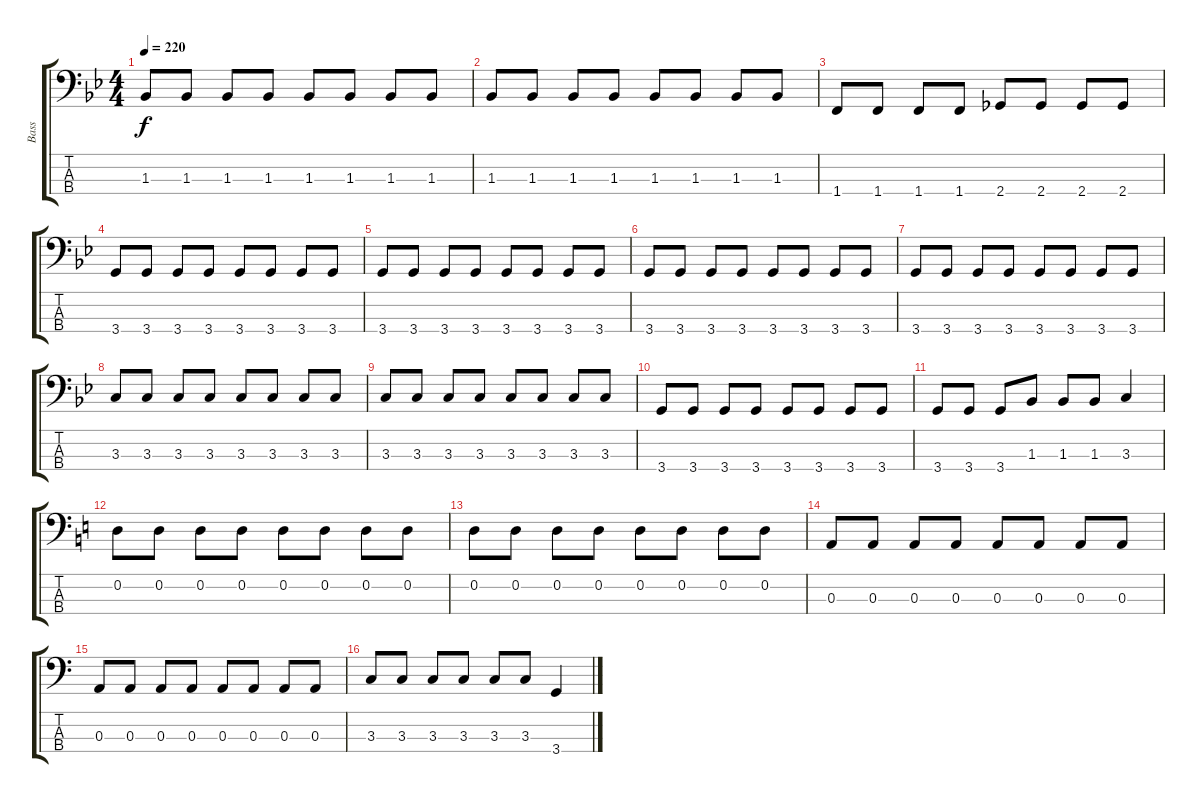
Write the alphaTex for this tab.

\track ("Bass" "Bass") {instrument electricbassfinger}
\staff {score tabs}
\tuning (G2 D2 A1 E1) {hide}
\ts (4 4)
\tempo 220
\clef f4
\ks gminor
1.3.8{dy f} 1.3.8 1.3.8 1.3.8 1.3.8 1.3.8 1.3.8 1.3.8 |
1.3.8 1.3.8 1.3.8 1.3.8 1.3.8 1.3.8 1.3.8 1.3.8 |
1.4.8 1.4.8 1.4.8 1.4.8 2.4.8 2.4.8 2.4.8 2.4.8 |
3.4.8 3.4.8 3.4.8 3.4.8 3.4.8 3.4.8 3.4.8 3.4.8 |
3.4.8 3.4.8 3.4.8 3.4.8 3.4.8 3.4.8 3.4.8 3.4.8 |
3.4.8 3.4.8 3.4.8 3.4.8 3.4.8 3.4.8 3.4.8 3.4.8 |
3.4.8 3.4.8 3.4.8 3.4.8 3.4.8 3.4.8 3.4.8 3.4.8 |
3.3.8 3.3.8 3.3.8 3.3.8 3.3.8 3.3.8 3.3.8 3.3.8 |
3.3.8 3.3.8 3.3.8 3.3.8 3.3.8 3.3.8 3.3.8 3.3.8 |
3.4.8 3.4.8 3.4.8 3.4.8 3.4.8 3.4.8 3.4.8 3.4.8 |
3.4.8 3.4.8 3.4.8 1.3.8 1.3.8 1.3.8 3.3.4 |
\ks aminor
0.2.8 0.2.8 0.2.8 0.2.8 0.2.8 0.2.8 0.2.8 0.2.8 |
0.2.8 0.2.8 0.2.8 0.2.8 0.2.8 0.2.8 0.2.8 0.2.8 |
0.3.8 0.3.8 0.3.8 0.3.8 0.3.8 0.3.8 0.3.8 0.3.8 |
0.3.8 0.3.8 0.3.8 0.3.8 0.3.8 0.3.8 0.3.8 0.3.8 |
3.3.8 3.3.8 3.3.8 3.3.8 3.3.8 3.3.8 3.4.4
